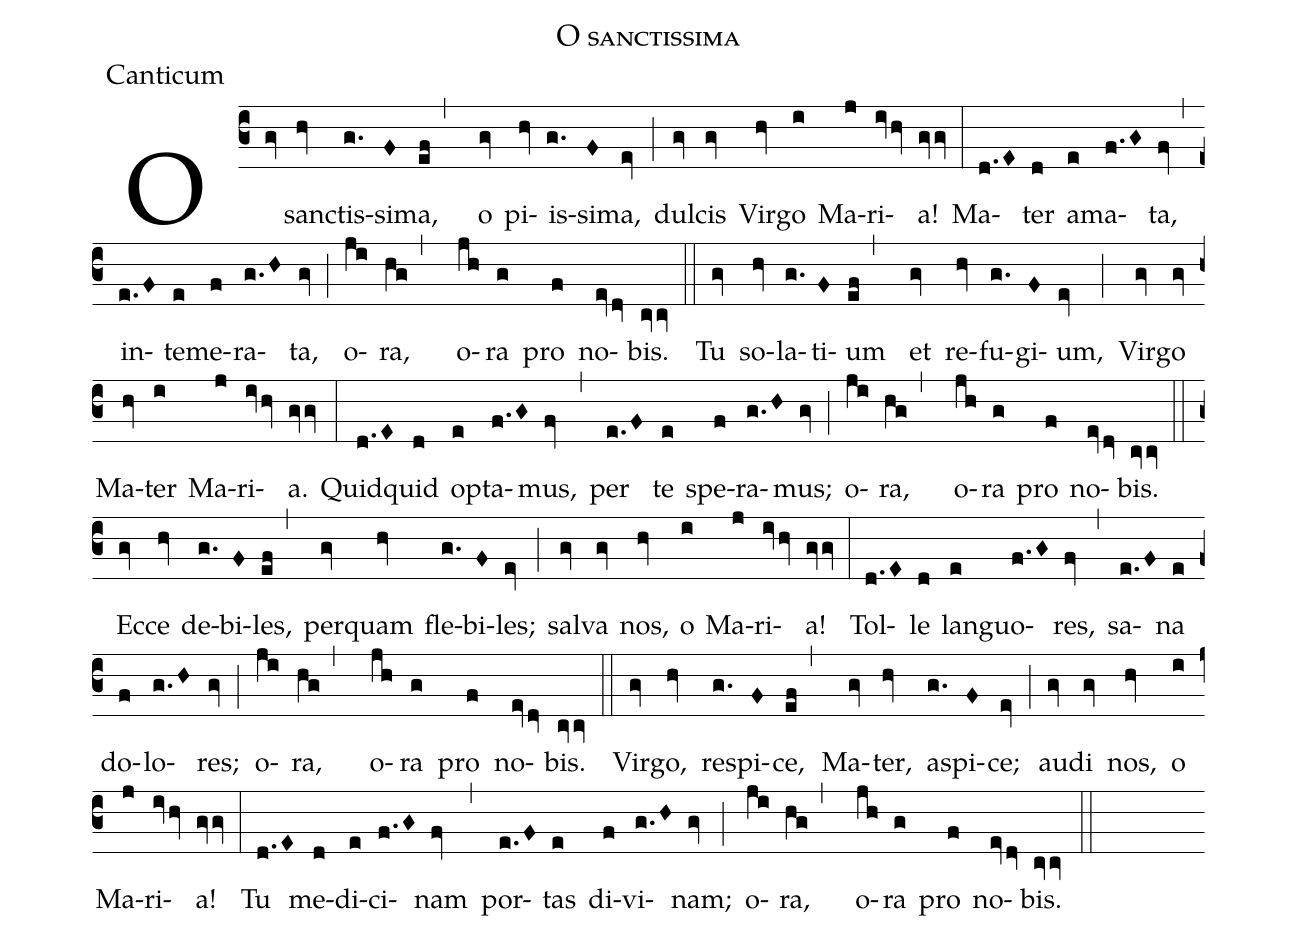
name:O sanctissima;
office-part:Canticum;
%%
O(gv) san(hv)ctis(g.)si(F)ma,(ef,) o(gv) pi(hv)is(g.)si(F)ma,(ev) (;)
dul(gv)cis(gv) Vir(hv)go(i) Ma(j)ri(ivhv)a!(gvgv) (:)
Ma(d.E)ter(d) a(e)ma(f.G)ta,(fv) (,) in(e.F)te(e)me(f)ra(g.H)ta,(gv) (;)
o(ji)ra,(hg,) o(jh)ra(g) pro(f) no(evdv)bis.(cvcv) (::)

Tu(gv) so(hv)la(g.)ti(F)um(ef,) et(gv) re(hv)fu(g.)gi(F)um,(ev) (;)
Vir(gv)go(gv) Ma(hv)ter(i) Ma(j)ri(ivhv)a.(gvgv) (:)
Quid(d.E)quid(d) op(e)ta(f.G)mus,(fv) (,) per(e.F) te(e) spe(f)ra(g.H)mus;(gv) (;)
o(ji)ra,(hg,) o(jh)ra(g) pro(f) no(evdv)bis.(cvcv) (::)

Ec(gv)ce(hv) de(g.)bi(F)les,(ef,) per(gv)quam(hv) fle(g.)bi(F)les;(ev) (;)
sal(gv)va(gv) nos,(hv) o(i) Ma(j)ri(ivhv)a!(gvgv) (:)
Tol(d.E)le(d) lan(e)guo(f.G)res,(fv) (,) sa(e.F)na(e) do(f)lo(g.H)res;(gv) (;)
o(ji)ra,(hg,) o(jh)ra(g) pro(f) no(evdv)bis.(cvcv) (::)

Vir(gv)go,(hv) re(g.)spi(F)ce,(ef,) Ma(gv)ter,(hv) a(g.)spi(F)ce;(ev) (;)
au(gv)di(gv) nos,(hv) o(i) Ma(j)ri(ivhv)a!(gvgv) (:)
Tu(d.E) me(d)di(e)ci(f.G)nam(fv) (,) por(e.F)tas(e) di(f)vi(g.H)nam;(gv) (;)
o(ji)ra,(hg,) o(jh)ra(g) pro(f) no(evdv)bis.(cvcv) (::)
